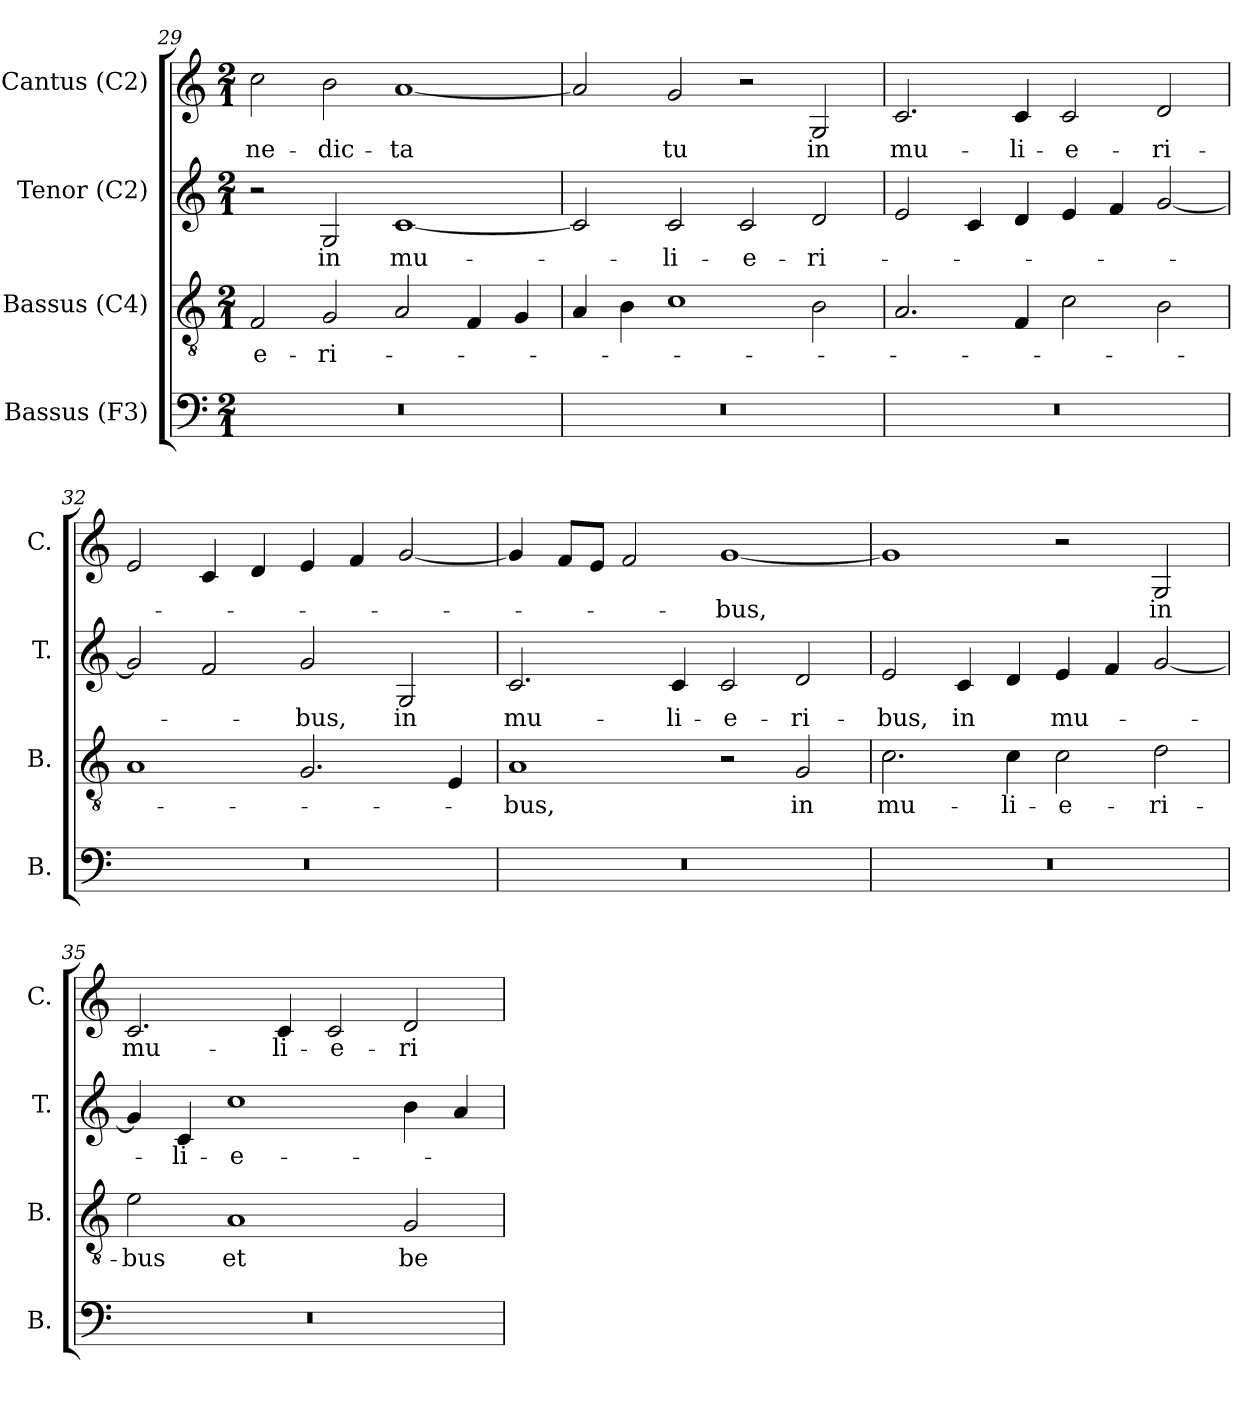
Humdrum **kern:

**kern	**kern	**text	**kern	**text	**kern	**text
*part4	*part3	*part3	*part2	*part2	*part1	*part1
*staff4	*staff3	*staff3	*staff2	*staff2	*staff1	*staff1
*I"Bassus (F3)	*I"Bassus (C4)	*	*I"Tenor (C2)	*	*I"Cantus (C2)	*
*I'B.	*I'B.	*	*I'T.	*	*I'C.	*
!!LO:LB:g=z
*clefF4	*clefGv2	*	*clefG2	*	*clefG2	*
*	*ITrd7c12	*	*ITrd7c12	*	*	*
*k[]	*k[]	*	*k[]	*	*k[]	*
*C:	*C:	*	*C:	*	*C:	*
*M2/1	*M2/1	*	*M2/1	*	*M2/1	*
=29	=29	=29	=29	=29	=29	=29
!LO:N:vis=1	!	!	!	!	!	!
!	!	!LO:LY:b:color=#000000	!	!	!	!
!	!	!	!	!	!	!LO:LY:b:color=#000000
0r	2FFi/	-e-	2r	.	2cci\	-ne-
!	!	!LO:LY:b:color=#000000	!	!	!	!
!	!	!	!	!LO:LY:b:color=#000000	!	!
!	!	!	!	!	!	!LO:LY:b:color=#000000
.	2GGi/	-ri-	2GGi/	in	2bi\	-dic-
!	!	!	!	!LO:LY:b:color=#000000	!	!
!	!	!	!	!	!	!LO:LY:b:color=#000000
.	2AAi/	.	[1Ci	mu-	[1ai	-ta
.	4FFi/	.	.	.	.	.
.	4GGi/	.	.	.	.	.
=30	=30	=30	=30	=30	=30	=30
!LO:N:vis=1	!	!	!	!	!	!
0r	4AAi/	.	2Ci/]	.	2ai/]	.
.	4BBi\	.	.	.	.	.
!	!	!	!	!LO:LY:b:color=#000000	!	!
!	!	!	!	!	!	!LO:LY:b:color=#000000
.	1Ci	.	2Ci/	-li-	2gi/	tu
!	!	!	!	!LO:LY:b:color=#000000	!	!
.	.	.	2Ci/	-e-	2r	.
!	!	!	!	!LO:LY:b:color=#000000	!	!
!	!	!	!	!	!	!LO:LY:b:color=#000000
.	2BBi\	.	2Di/	-ri-	2Gi/	in
=31	=31	=31	=31	=31	=31	=31
!LO:N:vis=1	!	!	!	!	!	!
!	!	!	!	!	!	!LO:LY:b:color=#000000
0r	2.AAi/	.	2Ei/	.	2.ci/	mu-
.	.	.	4Ci/	.	.	.
!	!	!	!	!	!	!LO:LY:b:color=#000000
.	4FFi/	.	4Di/	.	4ci/	-li-
!	!	!	!	!	!	!LO:LY:b:color=#000000
.	2Ci\	.	4Ei/	.	2ci/	-e-
.	.	.	4Fi/	.	.	.
!	!	!	!	!	!	!LO:LY:b:color=#000000
.	2BBi\	.	[2Gi/	.	2di/	-ri-
=32	=32	=32	=32	=32	=32	=32
!LO:N:vis=1	!	!	!	!	!	!
0r	1AAi	.	2Gi/]	.	2ei/	.
.	.	.	2Fi/	.	4ci/	.
.	.	.	.	.	4di/	.
!	!	!	!	!LO:LY:b:color=#000000	!	!
.	2.GGi/	.	2Gi/	-bus,	4ei/	.
.	.	.	.	.	4fi/	.
!	!	!	!	!LO:LY:b:color=#000000	!	!
.	.	.	2GGi/	in	[2gi/	.
.	4EEi/	.	.	.	.	.
!!LO:PB:g=z
=33	=33	=33	=33	=33	=33	=33
!LO:N:vis=1	!	!	!	!	!	!
!	!	!LO:LY:b:color=#000000	!	!	!	!
!	!	!	!	!LO:LY:b:color=#000000	!	!
0r	1AAi	-bus,	2.Ci/	mu-	4gi/]	.
.	.	.	.	.	8fi/L	.
.	.	.	.	.	8ei/J	.
.	.	.	.	.	2fi/	.
!	!	!	!	!LO:LY:b:color=#000000	!	!
.	.	.	4Ci/	-li-	.	.
!	!	!	!	!LO:LY:b:color=#000000	!	!
!	!	!	!	!	!	!LO:LY:b:color=#000000
.	2r	.	2Ci/	-e-	[1gi	-bus,
!	!	!LO:LY:b:color=#000000	!	!	!	!
!	!	!	!	!LO:LY:b:color=#000000	!	!
.	2GGi/	in	2Di/	-ri-	.	.
=34	=34	=34	=34	=34	=34	=34
!LO:N:vis=1	!	!	!	!	!	!
!	!	!LO:LY:b:color=#000000	!	!	!	!
!	!	!	!	!LO:LY:b:color=#000000	!	!
0r	2.Ci\	mu-	2Ei/	-bus,	1gi]	.
!	!	!	!	!LO:LY:b:color=#000000	!	!
.	.	.	4Ci/	in	.	.
!	!	!LO:LY:b:color=#000000	!	!	!	!
.	4Ci\	-li-	4Di/	.	.	.
!	!	!LO:LY:b:color=#000000	!	!	!	!
!	!	!	!	!LO:LY:b:color=#000000	!	!
.	2Ci\	-e-	4Ei/	mu-	2r	.
.	.	.	4Fi/	.	.	.
!	!	!LO:LY:b:color=#000000	!	!	!	!
!	!	!	!	!	!	!LO:LY:b:color=#000000
.	2Di\	-ri-	[2Gi/	.	2Gi/	in
=35	=35	=35	=35	=35	=35	=35
!LO:N:vis=1	!	!	!	!	!	!
!	!	!LO:LY:b:color=#000000	!	!	!	!
!	!	!	!	!	!	!LO:LY:b:color=#000000
0r	2Ei\	-bus	4Gi/]	.	2.ci/	mu-
!	!	!	!	!LO:LY:b:color=#000000	!	!
.	.	.	4Ci/	-li-	.	.
!	!	!LO:LY:b:color=#000000	!	!	!	!
!	!	!	!	!LO:LY:b:color=#000000	!	!
.	1AAi	et	1ci	-e-	.	.
!	!	!	!	!	!	!LO:LY:b:color=#000000
.	.	.	.	.	4ci/	-li-
!	!	!	!	!	!	!LO:LY:b:color=#000000
.	.	.	.	.	2ci/	-e-
!	!	!LO:LY:b:color=#000000	!	!	!	!
!	!	!	!	!	!	!LO:LY:b:color=#000000
.	2GGi/	be-	4Bi\	.	2di/	-ri-
.	.	.	4Ai/	.	.	.
=	=	=	=	=	=	=
*-	*-	*-	*-	*-	*-	*-
